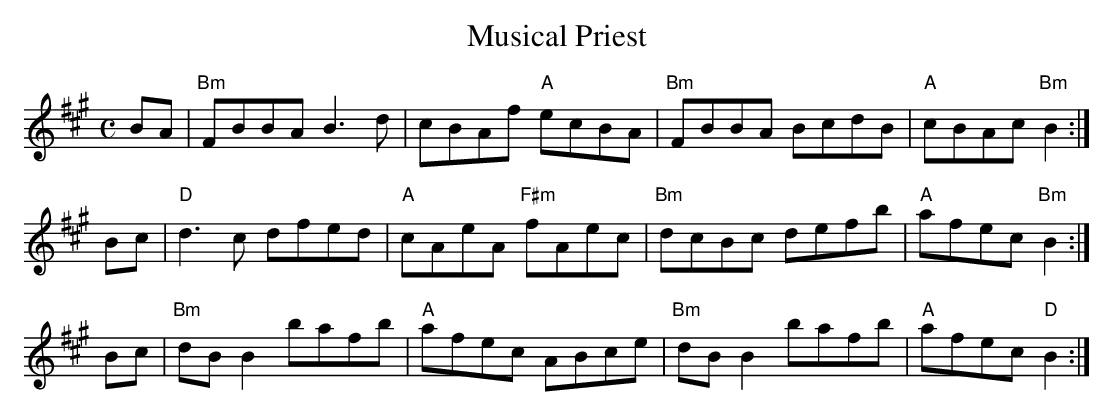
X:1
T:Musical Priest
M:C
Q:180
L:1/8
K:Bdor
BA| "Bm" FBBA B3d| cBAf "A" ecBA| "Bm" FBBA BcdB| "A" cBAc "Bm" B2:|
Bc| "D" d3c dfed| "A" cAeA "F#m" fAec| "Bm" dcBc defb| "A" afec "Bm" B2:|
Bc| "Bm" dBB2 bafb| "A" afec ABce| "Bm" dBB2 bafb| "A" afec "D" B2:|
